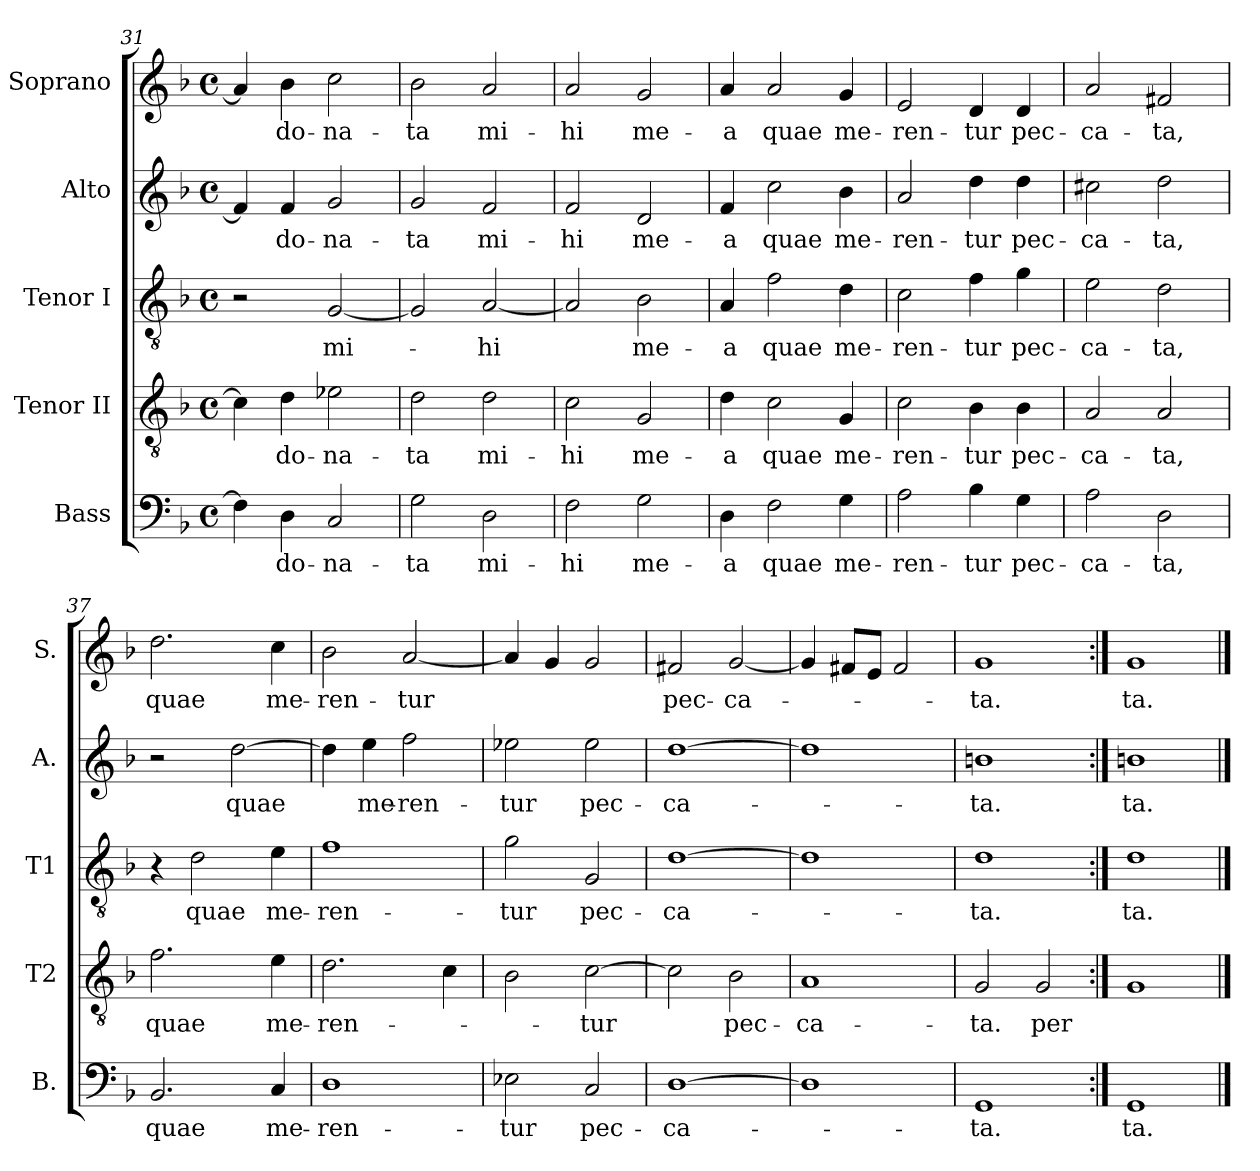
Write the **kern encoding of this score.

**kern	**text	**kern	**text	**kern	**text	**kern	**text	**kern	**text
*part5	*part5	*part4	*part4	*part3	*part3	*part2	*part2	*part1	*part1
*staff5	*staff5	*staff4	*staff4	*staff3	*staff3	*staff2	*staff2	*staff1	*staff1
*I"Bass	*	*I"Tenor II	*	*I"Tenor I	*	*I"Alto	*	*I"Soprano	*
*I'B.	*	*I'T2	*	*I'T1	*	*I'A.	*	*I'S.	*
*clefF4	*	*clefGv2	*	*clefGv2	*	*clefG2	*	*clefG2	*
*k[b-]	*	*k[b-]	*	*k[b-]	*	*k[b-]	*	*k[b-]	*
*F:	*	*F:	*	*F:	*	*F:	*	*F:	*
*M4/4	*	*M4/4	*	*M4/4	*	*M4/4	*	*M4/4	*
*met(c)	*	*met(c)	*	*met(c)	*	*met(c)	*	*met(c)	*
=31	=31	=31	=31	=31	=31	=31	=31	=31	=31
4F\]	.	4c\]	.	2r	.	4f/]	.	4a/]	.
4D\	-do-	4d\	-do-	.	.	4f/	-do-	4b-\	-do-
2C/	-na-	2e-X\	-na-	[2G/	mi-	2g/	-na-	2cc\	-na-
=32	=32	=32	=32	=32	=32	=32	=32	=32	=32
2G\	-ta	2d\	-ta	2G/]	.	2g/	-ta	2b-\	-ta
2D\	mi-	2d\	mi-	[<2A/	-hi	2f/	mi-	2a/	mi-
=33	=33	=33	=33	=33	=33	=33	=33	=33	=33
2F\	-hi	2c\	-hi	2A/]	.	2f/	-hi	2a/	-hi
2G\	me-	2G/	me-	2B-\	me-	2d/	me-	2g/	me-
=34	=34	=34	=34	=34	=34	=34	=34	=34	=34
4D\	a	4d\	a	4A/	a	4f/	a	4a/	-a
2F\	quae	2c\	quae	2f\	quae	2cc\	quae	2a/	quae
4G\	me-	4G/	me-	4d\	me-	4b-\	me-	4g/	me-
=35	=35	=35	=35	=35	=35	=35	=35	=35	=35
2A\	-ren-	2c\	-ren-	2c\	-ren-	2a/	-ren-	2e/	-ren-
4B-\	-tur	4B-\	-tur	4f\	-tur	4dd\	-tur	4d/	-tur
4G\	pec-	4B-\	pec-	4g\	pec-	4dd\	pec-	4d/	pec-
!!LO:LB:g=z
=36	=36	=36	=36	=36	=36	=36	=36	=36	=36
2A\	-ca-	2A/	-ca-	2e\	-ca-	2cc#X\	-ca-	2a/	-ca-
2D\	-ta,	2A/	-ta,	2d\	-ta,	2dd\	-ta,	2f#X/	-ta,
=37	=37	=37	=37	=37	=37	=37	=37	=37	=37
2.BB-/	quae	2.f\	quae	4r	.	2r	.	2.dd\	quae
.	.	.	.	2d\	quae	.	.	.	.
.	.	.	.	.	.	[2dd\	quae	.	.
4C/	me-	4e\	me-	4e\	me-	.	.	4cc\	me-
=38	=38	=38	=38	=38	=38	=38	=38	=38	=38
1D	-ren-	2.d\	-ren-	1f	-ren-	4dd\]	.	2b-\	-ren-
.	.	.	.	.	.	4ee\	me-	.	.
.	.	.	.	.	.	2ff\	-ren-	[<2a/	-tur
.	.	4c\	.	.	.	.	.	.	.
=39	=39	=39	=39	=39	=39	=39	=39	=39	=39
2E-X\	-tur	2B-\	.	2g\	-tur	2ee-X\	-tur	4a/]	.
.	.	.	.	.	.	.	.	4g/	.
2C/	pec-	[>2c\	-tur	2G/	pec-	2ee-\	pec-	2g/	.
=40	=40	=40	=40	=40	=40	=40	=40	=40	=40
[1D	-ca-	2c\]	.	[1d	-ca-	[1dd	-ca-	2f#X/	pec-
.	.	2B-\	pec-	.	.	.	.	[2g/	-ca-
=41	=41	=41	=41	=41	=41	=41	=41	=41	=41
1D]	.	1A	-ca-	1d]	.	1dd]	.	4g/]	.
.	.	.	.	.	.	.	.	8f#X/L	.
.	.	.	.	.	.	.	.	8e/J	.
.	.	.	.	.	.	.	.	2f#/	.
=42	=42	=42	=42	=42	=42	=42	=42	=42	=42
1GG	-ta.	2G/	-ta.	1d	-ta.	1bn	-ta.	1g	-ta.
.	.	2G/	per	.	.	.	.	.	.
=43:|!	=43:|!	=43:|!	=43:|!	=43:|!	=43:|!	=43:|!	=43:|!	=43:|!	=43:|!
1GG	ta.	1G	.	1d	ta.	1bn	ta.	1g	ta.
==	==	==	==	==	==	==	==	==	==
*-	*-	*-	*-	*-	*-	*-	*-	*-	*-
